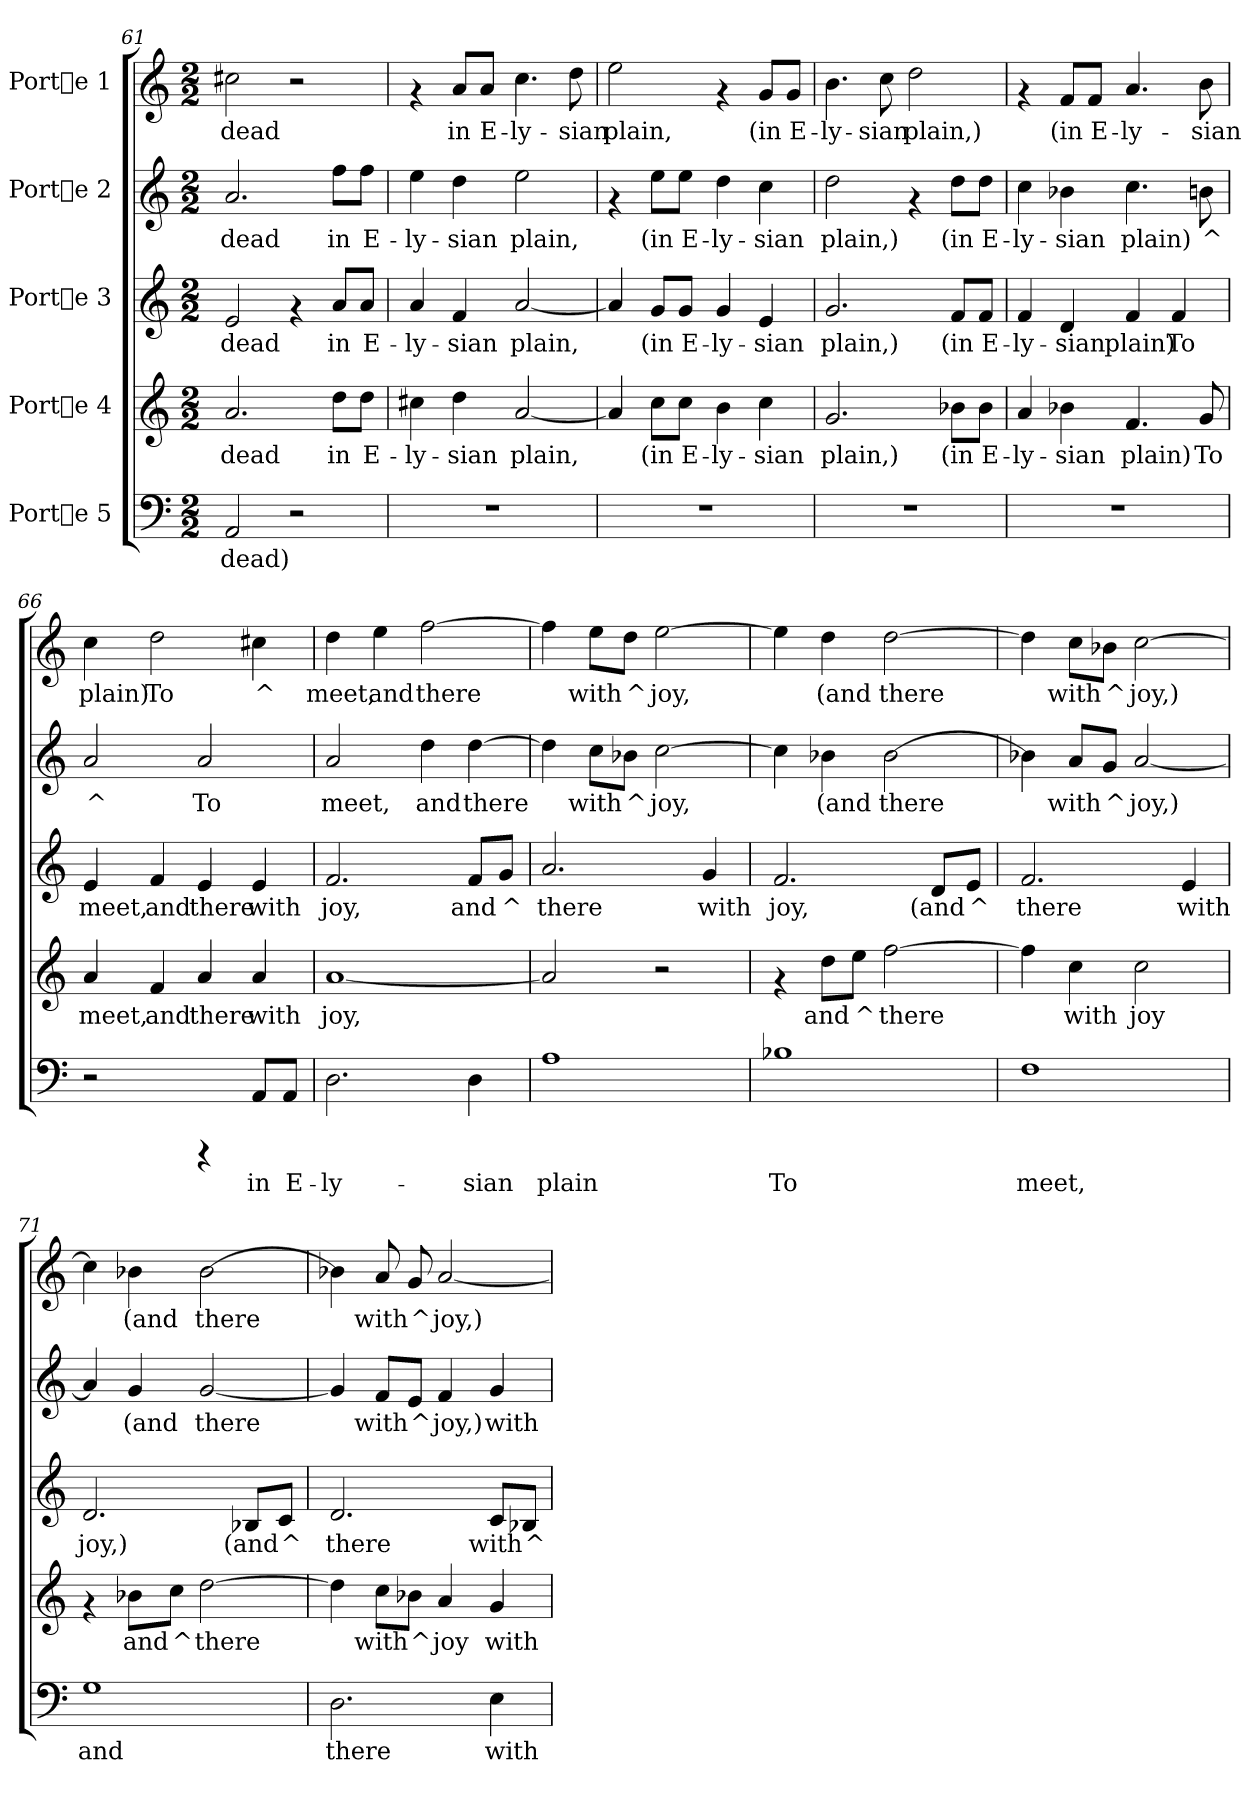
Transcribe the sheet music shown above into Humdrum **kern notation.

**kern	**text	**kern	**text	**kern	**text	**kern	**text	**kern	**text
*part5	*part5	*part4	*part4	*part3	*part3	*part2	*part2	*part1	*part1
*staff5	*staff5	*staff4	*staff4	*staff3	*staff3	*staff2	*staff2	*staff1	*staff1
*I"Porte 5	*	*I"Porte 4	*	*I"Porte 3	*	*I"Porte 2	*	*I"Porte 1	*
*clefF4	*	*clefG2	*	*clefG2	*	*clefG2	*	*clefG2	*
*M2/2	*	*M2/2	*	*M2/2	*	*M2/2	*	*M2/2	*
=61	=61	=61	=61	=61	=61	=61	=61	=61	=61
!	!LO:LY:b:cj	!	!LO:LY:b:cj	!	!LO:LY:b:cj	!	!LO:LY:b:cj	!	!LO:LY:b:cj
2AA/	dead)	2.a/	dead	2e/	dead	2.a/	dead	2cc#X\	dead
2r	.	.	.	4rf	.	.	.	2r	.
!	!	!	!LO:LY:b:cj	!	!LO:LY:b:cj	!	!LO:LY:b:cj	!	!
.	.	8dd\L	in	8a/L	in	8ff\L	in	.	.
!	!	!	!LO:LY:b:cj	!	!LO:LY:b:cj	!	!LO:LY:b:cj	!	!
.	.	8dd\J	E-	8a/J	E-	8ff\J	E-	.	.
=62	=62	=62	=62	=62	=62	=62	=62	=62	=62
!	!	!	!LO:LY:b:cj	!	!LO:LY:b:cj	!	!LO:LY:b:cj	!	!
1r	.	4cc#X\	-ly-	4a/	-ly-	4ee\	-ly-	4rf	.
!	!	!	!LO:LY:b:cj	!	!LO:LY:b:cj	!	!LO:LY:b:cj	!	!LO:LY:b:cj
.	.	4dd\	-sian	4f/	-sian	4dd\	-sian	8a/L	in
!	!	!	!	!	!	!	!	!	!LO:LY:b:cj
.	.	.	.	.	.	.	.	8a/J	E-
!	!	!	!LO:LY:b:cj	!	!LO:LY:b:cj	!	!LO:LY:b:cj	!	!LO:LY:b:cj
.	.	[<2a/	plain,	[<2a/	plain,	2ee\	plain,	4.cc\	-ly-
!	!	!	!	!	!	!	!	!	!LO:LY:b:cj
.	.	.	.	.	.	.	.	8dd\	-sian
!!LO:LB:g=z
=63	=63	=63	=63	=63	=63	=63	=63	=63	=63
!	!	!	!LO:LY:b:cj	!	!LO:LY:b:cj	!	!	!	!LO:LY:b:cj
1r	.	4a/]	.	4a/]	.	4rf	.	2ee\	plain,
!	!	!	!LO:LY:b:cj	!	!LO:LY:b:cj	!	!LO:LY:b:cj	!	!
.	.	8cc\L	(in	8g/L	(in	8ee\L	(in	.	.
!	!	!	!LO:LY:b:cj	!	!LO:LY:b:cj	!	!LO:LY:b:cj	!	!
.	.	8cc\J	E-	8g/J	E-	8ee\J	E-	.	.
!	!	!	!LO:LY:b:cj	!	!LO:LY:b:cj	!	!LO:LY:b:cj	!	!
.	.	4b\	-ly-	4g/	-ly-	4dd\	-ly-	4rf	.
!	!	!	!LO:LY:b:cj	!	!LO:LY:b:cj	!	!LO:LY:b:cj	!	!LO:LY:b:cj
.	.	4cc\	-sian	4e/	-sian	4cc\	-sian	8g/L	(in
!	!	!	!	!	!	!	!	!	!LO:LY:b:cj
.	.	.	.	.	.	.	.	8g/J	E-
=64	=64	=64	=64	=64	=64	=64	=64	=64	=64
!	!	!	!LO:LY:b:cj	!	!LO:LY:b:cj	!	!LO:LY:b:cj	!	!LO:LY:b:cj
1r	.	2.g/	plain,)	2.g/	plain,)	2dd\	plain,)	4.b\	-ly-
!	!	!	!	!	!	!	!	!	!LO:LY:b:cj
.	.	.	.	.	.	.	.	8cc\	-sian
!	!	!	!	!	!	!	!	!	!LO:LY:b:cj
.	.	.	.	.	.	4rf	.	2dd\	plain,)
!	!	!	!LO:LY:b:cj	!	!LO:LY:b:cj	!	!LO:LY:b:cj	!	!
.	.	8b-X\L	(in	8f/L	(in	8dd\L	(in	.	.
!	!	!	!LO:LY:b:cj	!	!LO:LY:b:cj	!	!LO:LY:b:cj	!	!
.	.	8b-\J	E-	8f/J	E-	8dd\J	E-	.	.
=65	=65	=65	=65	=65	=65	=65	=65	=65	=65
!	!	!	!LO:LY:b:cj	!	!LO:LY:b:cj	!	!LO:LY:b:cj	!	!
1r	.	4a/	-ly-	4f/	-ly-	4cc\	-ly-	4rf	.
!	!	!	!LO:LY:b:cj	!	!LO:LY:b:cj	!	!LO:LY:b:cj	!	!LO:LY:b:cj
.	.	4b-X\	-sian	4d/	-sian	4b-X\	-sian	8f/L	(in
!	!	!	!	!	!	!	!	!	!LO:LY:b:cj
.	.	.	.	.	.	.	.	8f/J	E-
!	!	!	!LO:LY:b:cj	!	!LO:LY:b:cj	!	!LO:LY:b:cj	!	!LO:LY:b:cj
.	.	4.f/	plain)	4f/	plain)	4.cc\	plain)	4.a/	-ly-
!	!	!	!	!	!LO:LY:b:cj	!	!	!	!
.	.	.	.	4f/	To	.	.	.	.
!	!	!	!LO:LY:b:cj	!	!	!	!LO:LY:b:cj	!	!LO:LY:b:cj
.	.	8g/	To	.	.	8bn\	^	8b\	-sian
=66	=66	=66	=66	=66	=66	=66	=66	=66	=66
!	!	!	!LO:LY:b:cj	!	!LO:LY:b:cj	!	!LO:LY:b:cj	!	!LO:LY:b:cj
2r	.	4a/	meet,	4e/	meet,	2a/	^	4cc\	plain)
!	!	!	!LO:LY:b:cj	!	!LO:LY:b:cj	!	!	!	!LO:LY:b:cj
.	.	4f/	and	4f/	and	.	.	2dd\	To
!	!	!	!LO:LY:b:cj	!	!LO:LY:b:cj	!	!LO:LY:b:cj	!	!
4rCCC	.	4a/	there	4e/	there	2a/	To	.	.
!	!LO:LY:b:cj	!	!LO:LY:b:cj	!	!LO:LY:b:cj	!	!	!	!LO:LY:b:cj
8AA/L	in	4a/	with	4e/	with	.	.	4cc#X\	^
!	!LO:LY:b:cj	!	!	!	!	!	!	!	!
8AA/J	E-	.	.	.	.	.	.	.	.
=67	=67	=67	=67	=67	=67	=67	=67	=67	=67
!	!LO:LY:b:cj	!	!LO:LY:b:cj	!	!LO:LY:b:cj	!	!LO:LY:b:cj	!	!LO:LY:b:cj
2.D\	-ly-	[<1a	joy,	2.f/	joy,	2a/	meet,	4dd\	meet,
!	!	!	!	!	!	!	!	!	!LO:LY:b:cj
.	.	.	.	.	.	.	.	4ee\	and
!	!	!	!	!	!	!	!LO:LY:b:cj	!	!LO:LY:b:cj
.	.	.	.	.	.	4dd\	and	[>2ff\	there
!	!LO:LY:b:cj	!	!	!	!LO:LY:b:cj	!	!LO:LY:b:cj	!	!
4D\	-sian	.	.	8f/L	and	[>4dd\	there	.	.
!	!	!	!	!	!LO:LY:b:cj	!	!	!	!
.	.	.	.	8g/J	^	.	.	.	.
!!LO:PB:g=z
=68	=68	=68	=68	=68	=68	=68	=68	=68	=68
!	!LO:LY:b:cj	!	!	!	!LO:LY:b:cj	!	!LO:LY:b:cj	!	!LO:LY:b:cj
1A	plain	2a/]	.	2.a/	there	4dd\]	.	4ff\]	.
!	!	!	!	!	!	!	!LO:LY:b:cj	!	!LO:LY:b:cj
.	.	.	.	.	.	8cc\L	with	8ee\L	with
!	!	!	!	!	!	!	!LO:LY:b:cj	!	!LO:LY:b:cj
.	.	.	.	.	.	8b-X\J	^	8dd\J	^
!	!	!	!	!	!	!	!LO:LY:b:cj	!	!LO:LY:b:cj
.	.	2r	.	.	.	[>2cc\	joy,	[>2ee\	joy,
!	!	!	!	!	!LO:LY:b:cj	!	!	!	!
.	.	.	.	4g/	with	.	.	.	.
=69	=69	=69	=69	=69	=69	=69	=69	=69	=69
!	!LO:LY:b:cj	!	!	!	!LO:LY:b:cj	!	!LO:LY:b:cj	!	!LO:LY:b:cj
1B-X	To	4rf	.	2.f/	joy,	4cc\]	.	4ee\]	.
!	!	!	!LO:LY:b:cj	!	!	!	!LO:LY:b:cj	!	!LO:LY:b:cj
.	.	8dd\L	and	.	.	4b-X\	(and	4dd\	(and
!	!	!	!LO:LY:b:cj	!	!	!	!	!	!
.	.	8ee\J	^	.	.	.	.	.	.
!	!	!	!LO:LY:b:cj	!	!	!	!LO:LY:b:cj	!	!LO:LY:b:cj
.	.	[>2ff\	there	.	.	[>2b-\	there	[>2dd\	there
!	!	!	!	!	!LO:LY:b:cj	!	!	!	!
.	.	.	.	8d/L	(and	.	.	.	.
!	!	!	!	!	!LO:LY:b:cj	!	!	!	!
.	.	.	.	8e/J	^	.	.	.	.
=70	=70	=70	=70	=70	=70	=70	=70	=70	=70
!	!LO:LY:b:cj	!	!LO:LY:b:cj	!	!LO:LY:b:cj	!	!LO:LY:b:cj	!	!LO:LY:b:cj
1F	meet,	4ff\]	.	2.f/	there	4b-X\]	.	4dd\]	.
!	!	!	!LO:LY:b:cj	!	!	!	!LO:LY:b:cj	!	!LO:LY:b:cj
.	.	4cc\	with	.	.	8a/L	with	8cc\L	with
!	!	!	!	!	!	!	!LO:LY:b:cj	!	!LO:LY:b:cj
.	.	.	.	.	.	8g/J	^	8b-X\J	^
!	!	!	!LO:LY:b:cj	!	!	!	!LO:LY:b:cj	!	!LO:LY:b:cj
.	.	2cc\	joy	.	.	[<2a/	joy,)	[>2cc\	joy,)
!	!	!	!	!	!LO:LY:b:cj	!	!	!	!
.	.	.	.	4e/	with	.	.	.	.
=71	=71	=71	=71	=71	=71	=71	=71	=71	=71
!	!LO:LY:b:cj	!	!	!	!LO:LY:b:cj	!	!LO:LY:b:cj	!	!LO:LY:b:cj
1G	and	4rf	.	2.d/	joy,)	4a/]	.	4cc\]	.
!	!	!	!LO:LY:b:cj	!	!	!	!LO:LY:b:cj	!	!LO:LY:b:cj
.	.	8b-X\L	and	.	.	4g/	(and	4b-X\	(and
!	!	!	!LO:LY:b:cj	!	!	!	!	!	!
.	.	8cc\J	^	.	.	.	.	.	.
!	!	!	!LO:LY:b:cj	!	!	!	!LO:LY:b:cj	!	!LO:LY:b:cj
.	.	[>2dd\	there	.	.	[<2g/	there	[>2b-\	there
!	!	!	!	!	!LO:LY:b:cj	!	!	!	!
.	.	.	.	8B-X/L	(and	.	.	.	.
!	!	!	!	!	!LO:LY:b:cj	!	!	!	!
.	.	.	.	8c/J	^	.	.	.	.
=72	=72	=72	=72	=72	=72	=72	=72	=72	=72
!	!LO:LY:b:cj	!	!LO:LY:b:cj	!	!LO:LY:b:cj	!	!LO:LY:b:cj	!	!LO:LY:b:cj
2.D\	there	4dd\]	.	2.d/	there	4g/]	.	4b-X\]	.
!	!	!	!LO:LY:b:cj	!	!	!	!LO:LY:b:cj	!	!LO:LY:b:cj
.	.	8cc\L	with	.	.	8f/L	with	8a/	with
!	!	!	!LO:LY:b:cj	!	!	!	!LO:LY:b:cj	!	!LO:LY:b:cj
.	.	8b-X\J	^	.	.	8e/J	^	8g/	^
!	!	!	!LO:LY:b:cj	!	!	!	!LO:LY:b:cj	!	!LO:LY:b:cj
.	.	4a/	joy	.	.	4f/	joy,)	[<2a/	joy,)
!	!LO:LY:b:cj	!	!LO:LY:b:cj	!	!LO:LY:b:cj	!	!LO:LY:b:cj	!	!
4E\	with	4g/	with	8c/L	with	4g/	with	.	.
!	!	!	!	!	!LO:LY:b:cj	!	!	!	!
.	.	.	.	8B-X/J	^	.	.	.	.
=	=	=	=	=	=	=	=	=	=
*-	*-	*-	*-	*-	*-	*-	*-	*-	*-
